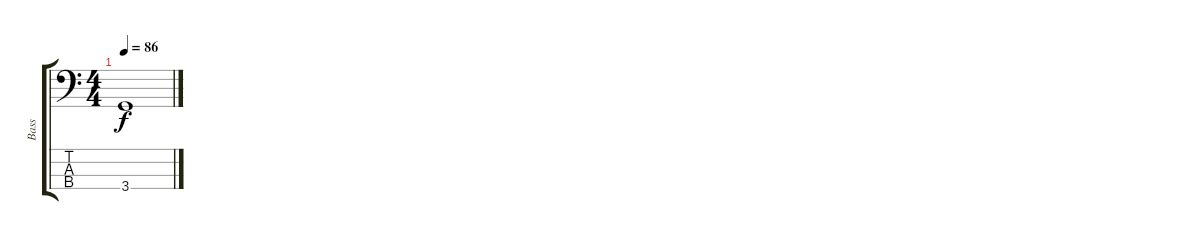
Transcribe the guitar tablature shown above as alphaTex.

\track ("Bass" "Bass") {instrument electricbassfinger}
\staff {score tabs}
\tuning (G2 D2 A1 E1) {hide}
\ts (4 4)
\tempo 86
\clef f4
\ks c
3.4.1{dy f}
